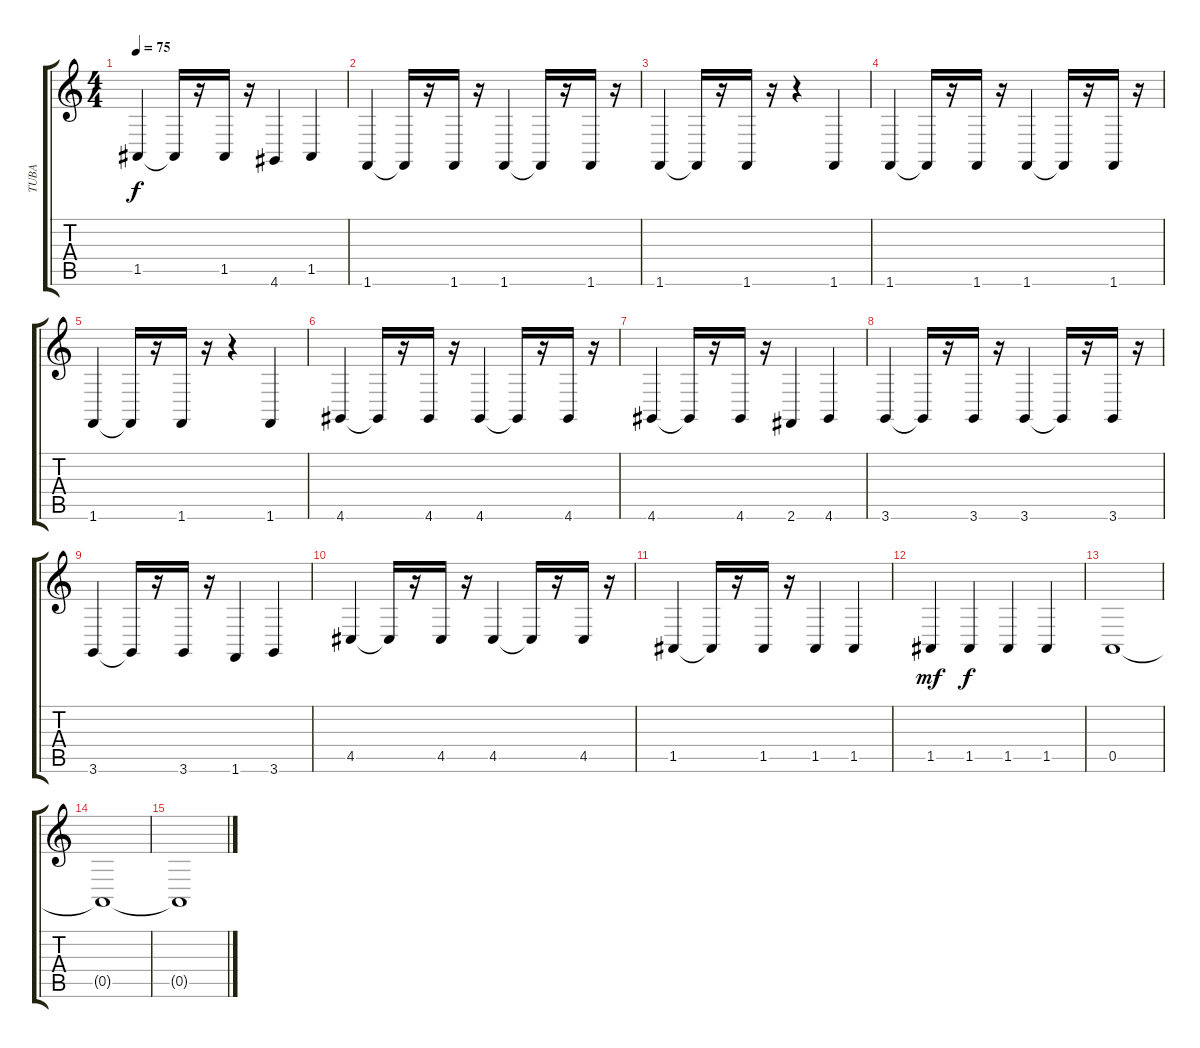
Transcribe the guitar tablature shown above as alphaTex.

\track ("TUBA" "TUBA") {instrument tuba}
\staff {score tabs}
\tuning (E4 B3 G3 D3 A2 E2) {hide}
\ts (4 4)
\tempo 75
\clef g2
\ks c
1.5.4{dy f} 1.5{t}.16 r.16 1.5.16 r.16 4.6.4 1.5.4 |
1.6.4 1.6{t}.16 r.16 1.6.16 r.16 1.6.4 1.6{t}.16 r.16 1.6.16 r.16 |
1.6.4 1.6{t}.16 r.16 1.6.16 r.16 r.4 1.6.4 |
1.6.4 1.6{t}.16 r.16 1.6.16 r.16 1.6.4 1.6{t}.16 r.16 1.6.16 r.16 |
1.6.4 1.6{t}.16 r.16 1.6.16 r.16 r.4 1.6.4 |
4.6.4 4.6{t}.16 r.16 4.6.16 r.16 4.6.4 4.6{t}.16 r.16 4.6.16 r.16 |
4.6.4 4.6{t}.16 r.16 4.6.16 r.16 2.6.4 4.6.4 |
3.6.4 3.6{t}.16 r.16 3.6.16 r.16 3.6.4 3.6{t}.16 r.16 3.6.16 r.16 |
3.6.4 3.6{t}.16 r.16 3.6.16 r.16 1.6.4 3.6.4 |
4.5.4 4.5{t}.16 r.16 4.5.16 r.16 4.5.4 4.5{t}.16 r.16 4.5.16 r.16 |
1.5.4 1.5{t}.16 r.16 1.5.16 r.16 1.5.4 1.5.4 |
1.5.4{dy mf} 1.5.4{dy f} 1.5.4 1.5.4 |
0.5.1 |
0.5{t}.1 |
0.5{t}.1
